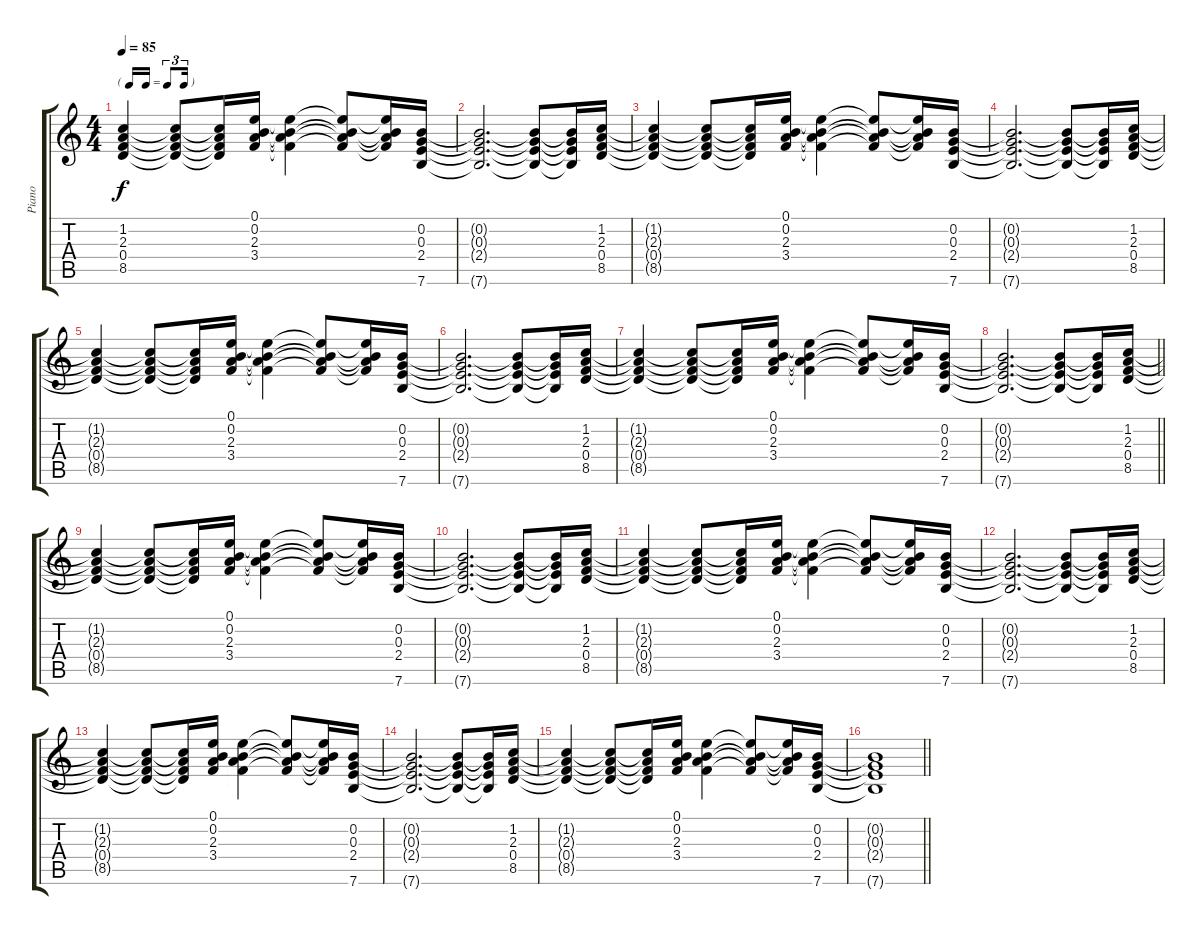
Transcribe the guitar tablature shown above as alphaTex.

\track ("Piano" "Piano") {instrument electricguitarjazz}
\staff {score tabs}
\tuning (E4 B3 G3 D3 A2 E2) {hide}
\ts (4 4)
\tf triplet16th
\tempo 85
\clef g2
\ks c
(1.2{t} 2.3{t} 0.4{t} 8.5{t}).4{dy f} (1.2{t} 2.3{t} 0.4{t} 8.5{t}).8 (1.2{t} 2.3{t} 0.4{t} 8.5{t}).16 (0.1 0.2 2.3 3.4).16 (0.1{t} 0.2{t} 2.3{t} 3.4{t}).4 (0.1{t} 0.2{t} 2.3{t} 3.4{t}).8 (0.1{t} 0.2{t} 2.3{t} 3.4{t}).16 (0.2 0.3 2.4 7.6).16 |
(0.2{t} 0.3{t} 2.4{t} 7.6{t}).2{d} (0.2{t} 0.3{t} 2.4{t} 7.6{t}).8 (0.2{t} 0.3{t} 2.4{t} 7.6{t}).16 (1.2 2.3 0.4 8.5).16 |
(1.2{t} 2.3{t} 0.4{t} 8.5{t}).4 (1.2{t} 2.3{t} 0.4{t} 8.5{t}).8 (1.2{t} 2.3{t} 0.4{t} 8.5{t}).16 (0.1 0.2 2.3 3.4).16 (0.1{t} 0.2{t} 2.3{t} 3.4{t}).4 (0.1{t} 0.2{t} 2.3{t} 3.4{t}).8 (0.1{t} 0.2{t} 2.3{t} 3.4{t}).16 (0.2 0.3 2.4 7.6).16 |
(0.2{t} 0.3{t} 2.4{t} 7.6{t}).2{d} (0.2{t} 0.3{t} 2.4{t} 7.6{t}).8 (0.2{t} 0.3{t} 2.4{t} 7.6{t}).16 (1.2 2.3 0.4 8.5).16 |
(1.2{t} 2.3{t} 0.4{t} 8.5{t}).4 (1.2{t} 2.3{t} 0.4{t} 8.5{t}).8 (1.2{t} 2.3{t} 0.4{t} 8.5{t}).16 (0.1 0.2 2.3 3.4).16 (0.1{t} 0.2{t} 2.3{t} 3.4{t}).4 (0.1{t} 0.2{t} 2.3{t} 3.4{t}).8 (0.1{t} 0.2{t} 2.3{t} 3.4{t}).16 (0.2 0.3 2.4 7.6).16 |
(0.2{t} 0.3{t} 2.4{t} 7.6{t}).2{d} (0.2{t} 0.3{t} 2.4{t} 7.6{t}).8 (0.2{t} 0.3{t} 2.4{t} 7.6{t}).16 (1.2 2.3 0.4 8.5).16 |
(1.2{t} 2.3{t} 0.4{t} 8.5{t}).4 (1.2{t} 2.3{t} 0.4{t} 8.5{t}).8 (1.2{t} 2.3{t} 0.4{t} 8.5{t}).16 (0.1 0.2 2.3 3.4).16 (0.1{t} 0.2{t} 2.3{t} 3.4{t}).4 (0.1{t} 0.2{t} 2.3{t} 3.4{t}).8 (0.1{t} 0.2{t} 2.3{t} 3.4{t}).16 (0.2 0.3 2.4 7.6).16 |
\barLineRight lightlight
(0.2{t} 0.3{t} 2.4{t} 7.6{t}).2{d} (0.2{t} 0.3{t} 2.4{t} 7.6{t}).8 (0.2{t} 0.3{t} 2.4{t} 7.6{t}).16 (1.2 2.3 0.4 8.5).16 |
(1.2{t} 2.3{t} 0.4{t} 8.5{t}).4 (1.2{t} 2.3{t} 0.4{t} 8.5{t}).8 (1.2{t} 2.3{t} 0.4{t} 8.5{t}).16 (0.1 0.2 2.3 3.4).16 (0.1{t} 0.2{t} 2.3{t} 3.4{t}).4 (0.1{t} 0.2{t} 2.3{t} 3.4{t}).8 (0.1{t} 0.2{t} 2.3{t} 3.4{t}).16 (0.2 0.3 2.4 7.6).16 |
(0.2{t} 0.3{t} 2.4{t} 7.6{t}).2{d} (0.2{t} 0.3{t} 2.4{t} 7.6{t}).8 (0.2{t} 0.3{t} 2.4{t} 7.6{t}).16 (1.2 2.3 0.4 8.5).16 |
(1.2{t} 2.3{t} 0.4{t} 8.5{t}).4 (1.2{t} 2.3{t} 0.4{t} 8.5{t}).8 (1.2{t} 2.3{t} 0.4{t} 8.5{t}).16 (0.1 0.2 2.3 3.4).16 (0.1{t} 0.2{t} 2.3{t} 3.4{t}).4 (0.1{t} 0.2{t} 2.3{t} 3.4{t}).8 (0.1{t} 0.2{t} 2.3{t} 3.4{t}).16 (0.2 0.3 2.4 7.6).16 |
(0.2{t} 0.3{t} 2.4{t} 7.6{t}).2{d} (0.2{t} 0.3{t} 2.4{t} 7.6{t}).8 (0.2{t} 0.3{t} 2.4{t} 7.6{t}).16 (1.2 2.3 0.4 8.5).16 |
(1.2{t} 2.3{t} 0.4{t} 8.5{t}).4 (1.2{t} 2.3{t} 0.4{t} 8.5{t}).8 (1.2{t} 2.3{t} 0.4{t} 8.5{t}).16 (0.1 0.2 2.3 3.4).16 (0.1{t} 0.2{t} 2.3{t} 3.4{t}).4 (0.1{t} 0.2{t} 2.3{t} 3.4{t}).8 (0.1{t} 0.2{t} 2.3{t} 3.4{t}).16 (0.2 0.3 2.4 7.6).16 |
(0.2{t} 0.3{t} 2.4{t} 7.6{t}).2{d} (0.2{t} 0.3{t} 2.4{t} 7.6{t}).8 (0.2{t} 0.3{t} 2.4{t} 7.6{t}).16 (1.2 2.3 0.4 8.5).16 |
(1.2{t} 2.3{t} 0.4{t} 8.5{t}).4 (1.2{t} 2.3{t} 0.4{t} 8.5{t}).8 (1.2{t} 2.3{t} 0.4{t} 8.5{t}).16 (0.1 0.2 2.3 3.4).16 (0.1{t} 0.2{t} 2.3{t} 3.4{t}).4 (0.1{t} 0.2{t} 2.3{t} 3.4{t}).8 (0.1{t} 0.2{t} 2.3{t} 3.4{t}).16 (0.2 0.3 2.4 7.6).16 |
\barLineRight lightlight
(0.2{t} 0.3{t} 2.4{t} 7.6{t}).1
